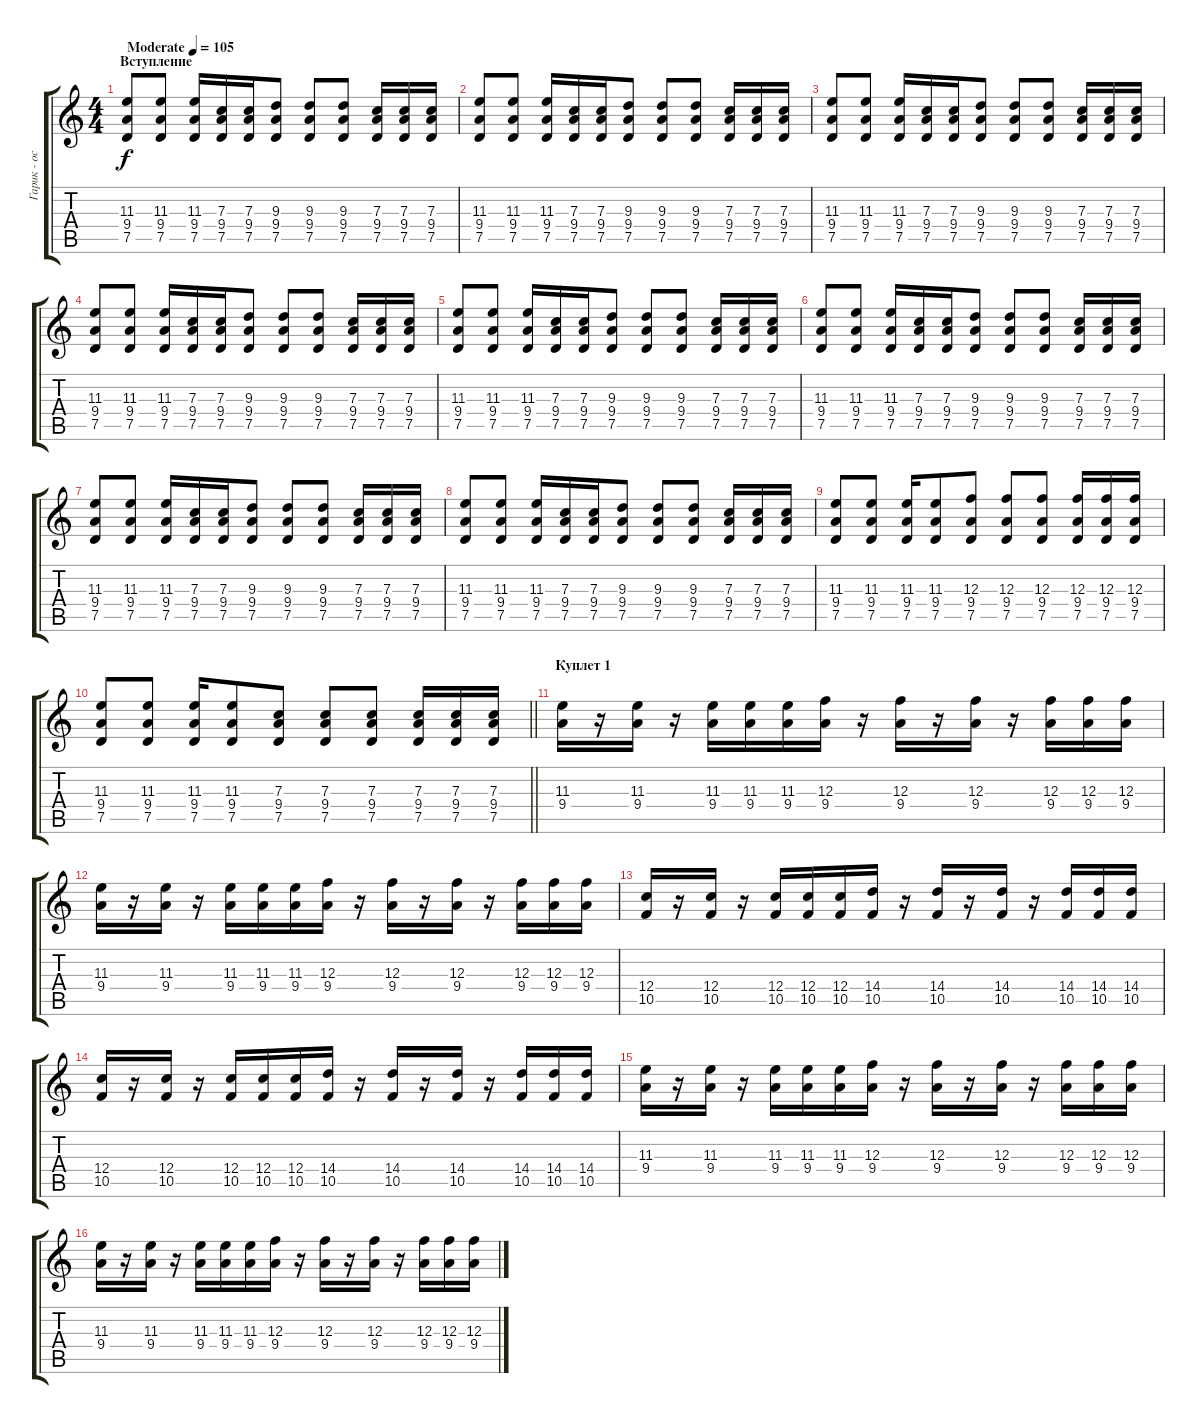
\track ("Гарик - основная гитара" "Гарик - ос") {instrument overdrivenguitar}
\staff {score tabs}
\tuning (D4 A3 F3 C3 G2 C2) {hide}
\ts (4 4)
\section ("" "Вступление")
\tempo (105 "Moderate")
\clef g2
\ks c
(11.3 9.4 7.5).8{dy f instrument overdrivenguitar} (11.3 9.4 7.5).8 (11.3 9.4 7.5).16 (7.3 9.4 7.5).16 (7.3 9.4 7.5).16 (9.3 9.4 7.5).8 (9.3 9.4 7.5).8 (9.3 9.4 7.5).8 (7.3 9.4 7.5).16 (7.3 9.4 7.5).16 (7.3 9.4 7.5).16 |
(11.3 9.4 7.5).8 (11.3 9.4 7.5).8 (11.3 9.4 7.5).16 (7.3 9.4 7.5).16 (7.3 9.4 7.5).16 (9.3 9.4 7.5).8 (9.3 9.4 7.5).8 (9.3 9.4 7.5).8 (7.3 9.4 7.5).16 (7.3 9.4 7.5).16 (7.3 9.4 7.5).16 |
(11.3 9.4 7.5).8 (11.3 9.4 7.5).8 (11.3 9.4 7.5).16 (7.3 9.4 7.5).16 (7.3 9.4 7.5).16 (9.3 9.4 7.5).8 (9.3 9.4 7.5).8 (9.3 9.4 7.5).8 (7.3 9.4 7.5).16 (7.3 9.4 7.5).16 (7.3 9.4 7.5).16 |
(11.3 9.4 7.5).8 (11.3 9.4 7.5).8 (11.3 9.4 7.5).16 (7.3 9.4 7.5).16 (7.3 9.4 7.5).16 (9.3 9.4 7.5).8 (9.3 9.4 7.5).8 (9.3 9.4 7.5).8 (7.3 9.4 7.5).16 (7.3 9.4 7.5).16 (7.3 9.4 7.5).16 |
(11.3 9.4 7.5).8 (11.3 9.4 7.5).8 (11.3 9.4 7.5).16 (7.3 9.4 7.5).16 (7.3 9.4 7.5).16 (9.3 9.4 7.5).8 (9.3 9.4 7.5).8 (9.3 9.4 7.5).8 (7.3 9.4 7.5).16 (7.3 9.4 7.5).16 (7.3 9.4 7.5).16 |
(11.3 9.4 7.5).8 (11.3 9.4 7.5).8 (11.3 9.4 7.5).16 (7.3 9.4 7.5).16 (7.3 9.4 7.5).16 (9.3 9.4 7.5).8 (9.3 9.4 7.5).8 (9.3 9.4 7.5).8 (7.3 9.4 7.5).16 (7.3 9.4 7.5).16 (7.3 9.4 7.5).16 |
(11.3 9.4 7.5).8 (11.3 9.4 7.5).8 (11.3 9.4 7.5).16 (7.3 9.4 7.5).16 (7.3 9.4 7.5).16 (9.3 9.4 7.5).8 (9.3 9.4 7.5).8 (9.3 9.4 7.5).8 (7.3 9.4 7.5).16 (7.3 9.4 7.5).16 (7.3 9.4 7.5).16 |
(11.3 9.4 7.5).8 (11.3 9.4 7.5).8 (11.3 9.4 7.5).16 (7.3 9.4 7.5).16 (7.3 9.4 7.5).16 (9.3 9.4 7.5).8 (9.3 9.4 7.5).8 (9.3 9.4 7.5).8 (7.3 9.4 7.5).16 (7.3 9.4 7.5).16 (7.3 9.4 7.5).16 |
(11.3 9.4 7.5).8 (11.3 9.4 7.5).8 (11.3 9.4 7.5).16 (11.3 9.4 7.5).8 (12.3 9.4 7.5).8 (12.3 9.4 7.5).8 (12.3 9.4 7.5).8 (12.3 9.4 7.5).16 (12.3 9.4 7.5).16 (12.3 9.4 7.5).16 |
\barLineRight lightlight
(11.3 9.4 7.5).8 (11.3 9.4 7.5).8 (11.3 9.4 7.5).16 (11.3 9.4 7.5).8 (7.3 9.4 7.5).8 (7.3 9.4 7.5).8 (7.3 9.4 7.5).8 (7.3 9.4 7.5).16 (7.3 9.4 7.5).16 (7.3 9.4 7.5).16 |
\section ("" "Куплет 1")
(11.3 9.4).16 r.16 (11.3 9.4).16 r.16 (11.3 9.4).16 (11.3 9.4).16 (11.3 9.4).16 (12.3 9.4).16 r.16 (12.3 9.4).16 r.16 (12.3 9.4).16 r.16 (12.3 9.4).16 (12.3 9.4).16 (12.3 9.4).16 |
(11.3 9.4).16 r.16 (11.3 9.4).16 r.16 (11.3 9.4).16 (11.3 9.4).16 (11.3 9.4).16 (12.3 9.4).16 r.16 (12.3 9.4).16 r.16 (12.3 9.4).16 r.16 (12.3 9.4).16 (12.3 9.4).16 (12.3 9.4).16 |
(12.4 10.5).16 r.16 (12.4 10.5).16 r.16 (12.4 10.5).16 (12.4 10.5).16 (12.4 10.5).16 (14.4 10.5).16 r.16 (14.4 10.5).16 r.16 (14.4 10.5).16 r.16 (14.4 10.5).16 (14.4 10.5).16 (14.4 10.5).16 |
(12.4 10.5).16 r.16 (12.4 10.5).16 r.16 (12.4 10.5).16 (12.4 10.5).16 (12.4 10.5).16 (14.4 10.5).16 r.16 (14.4 10.5).16 r.16 (14.4 10.5).16 r.16 (14.4 10.5).16 (14.4 10.5).16 (14.4 10.5).16 |
(11.3 9.4).16 r.16 (11.3 9.4).16 r.16 (11.3 9.4).16 (11.3 9.4).16 (11.3 9.4).16 (12.3 9.4).16 r.16 (12.3 9.4).16 r.16 (12.3 9.4).16 r.16 (12.3 9.4).16 (12.3 9.4).16 (12.3 9.4).16 |
(11.3 9.4).16 r.16 (11.3 9.4).16 r.16 (11.3 9.4).16 (11.3 9.4).16 (11.3 9.4).16 (12.3 9.4).16 r.16 (12.3 9.4).16 r.16 (12.3 9.4).16 r.16 (12.3 9.4).16 (12.3 9.4).16 (12.3 9.4).16
